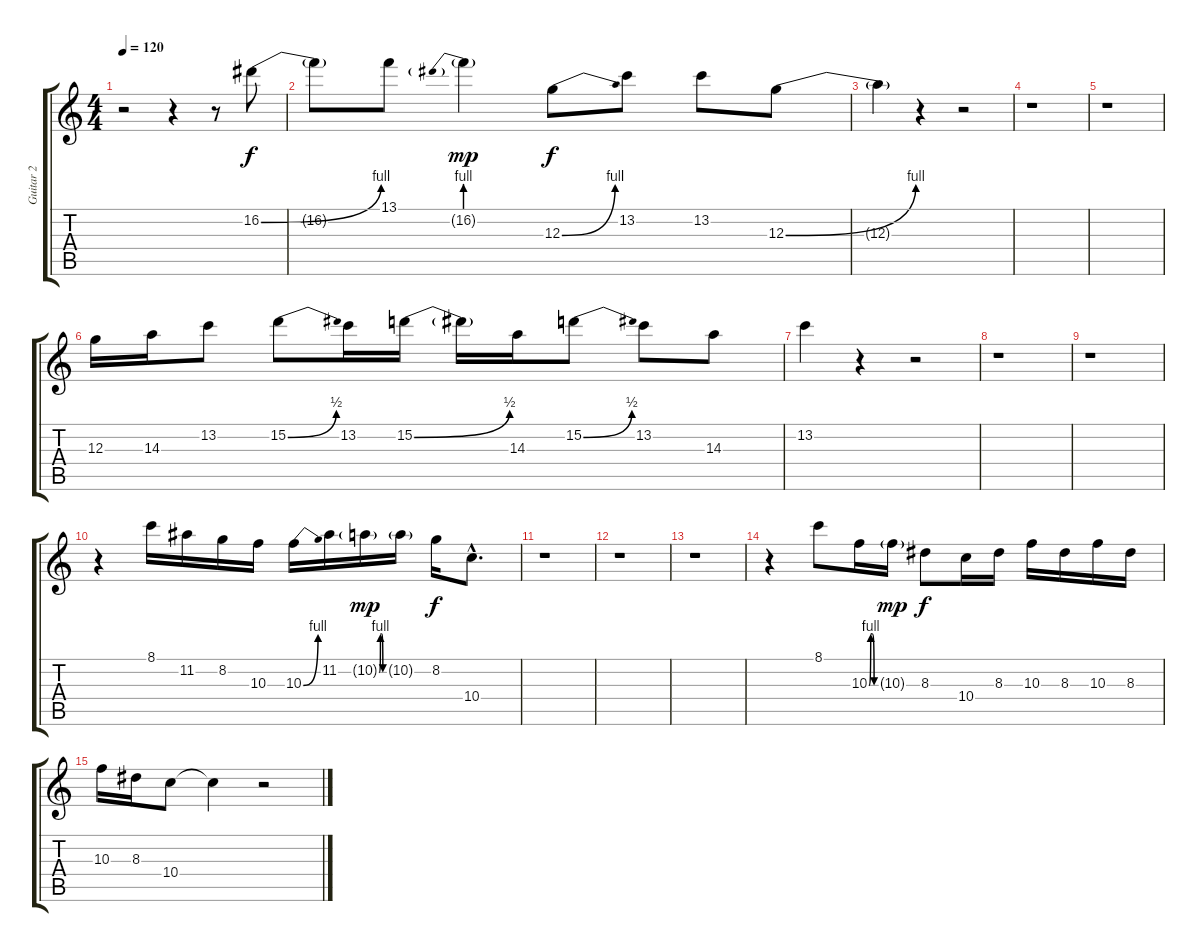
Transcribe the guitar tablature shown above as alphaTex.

\track ("Guitar 2" "Guitar 2") {instrument electricguitarclean}
\staff {score tabs}
\tuning (E4 B3 G3 D3 A2 E2) {hide}
\ts (4 4)
\tempo 120
\clef g2
\ks c
r.2{dy f} r.4 r.8 16.2{be (bend 0 0 60 4)}.8 |
16.2{t}.8 13.1.8 16.2{be (prebend 0 4 60 4) g}.4{dy mp} 12.3{be (bend 0 0 60 4)}.8{dy f} 13.2.8 13.2.8 12.3{be (bend 0 0 60 4)}.8 |
12.3{t}.4 r.4 r.2 |
r.1 |
r.1 |
12.3.16 14.3.16 13.2.8 15.2{be (bend 0 0 60 2)}.8 13.2.16 15.2{be (bend 0 0 60 2)}.16 15.2{t}.16 14.3.16 15.2{be (bend 0 0 60 2)}.8 13.2.8 14.3.8 |
13.2.4 r.4 r.2 |
r.1 |
r.1 |
r.4 8.1.16 11.2.16 8.2.16 10.3.16 10.3{be (bend 0 0 60 4)}.16 11.2.16 10.2{be (custom 0 0 15 4 30 4 45 0 60 0) g}.16{dy mp} 10.2{g}.16 8.2.16{dy f} 10.4{hac}.8{d} |
r.1 |
r.1 |
r.1 |
r.4 8.1.8 10.3{be (custom 0 0 15 4 30 4 45 0 60 0)}.16 10.3{g}.16{dy mp} 8.3.8{dy f} 10.4.16 8.3.16 10.3.16 8.3.16 10.3.16 8.3.16 |
10.3.16{volume 0} 8.3.16 10.4.8 10.4{t}.4 r.2
